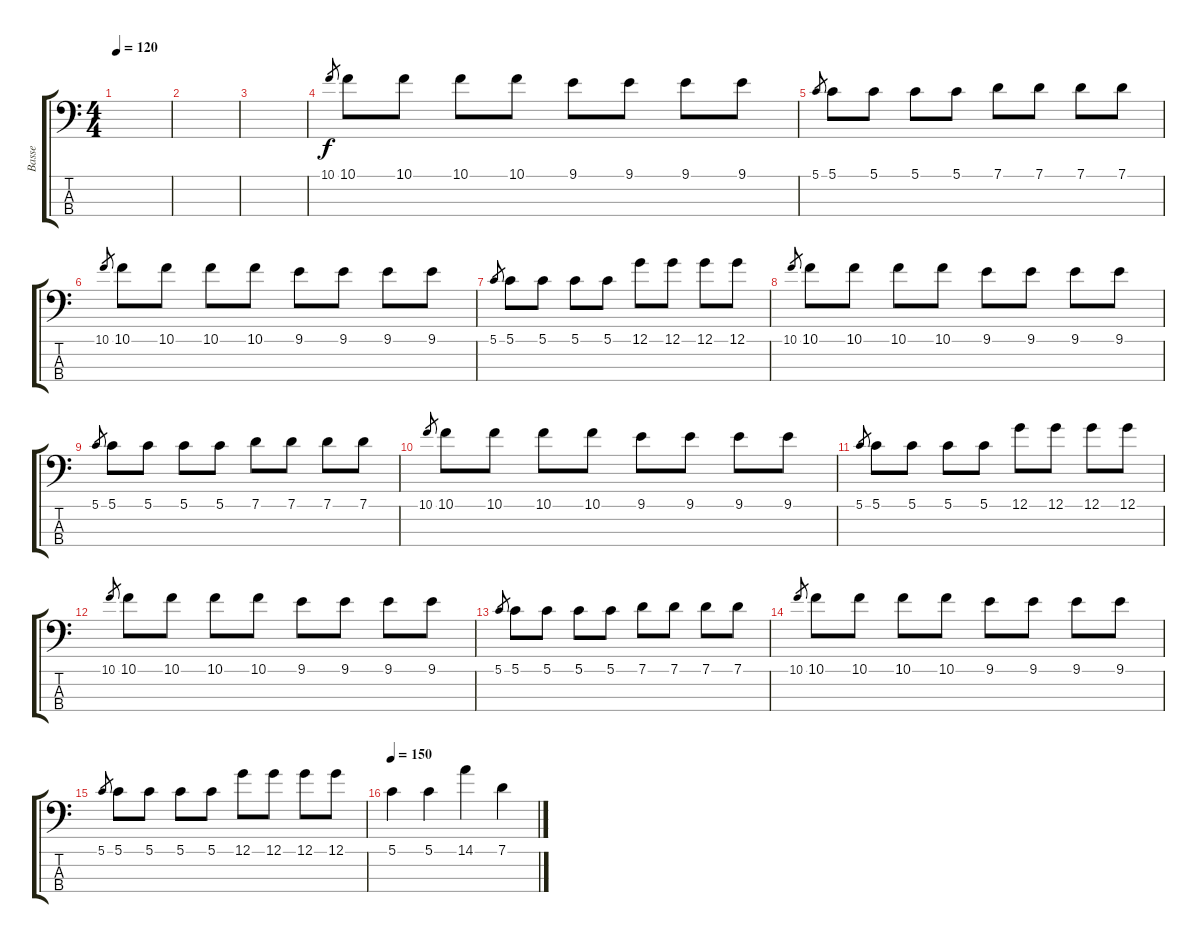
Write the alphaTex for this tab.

\track ("Basse" "Basse") {instrument electricbassfinger}
\staff {score tabs}
\tuning (G2 D2 A1 E1) {hide}
\ts (4 4)
\tempo 120
\clef f4
\ks c
|
|
|
10.1.8{gr} 10.1.8 10.1.8 10.1.8 10.1.8 9.1.8 9.1.8 9.1.8 9.1.8 |
5.1.8{gr} 5.1.8 5.1.8 5.1.8 5.1.8 7.1.8 7.1.8 7.1.8 7.1.8 |
10.1.8{gr} 10.1.8 10.1.8 10.1.8 10.1.8 9.1.8 9.1.8 9.1.8 9.1.8 |
5.1.8{gr} 5.1.8 5.1.8 5.1.8 5.1.8 12.1.8 12.1.8 12.1.8 12.1.8 |
10.1.8{gr} 10.1.8 10.1.8 10.1.8 10.1.8 9.1.8 9.1.8 9.1.8 9.1.8 |
5.1.8{gr} 5.1.8 5.1.8 5.1.8 5.1.8 7.1.8 7.1.8 7.1.8 7.1.8 |
10.1.8{gr} 10.1.8 10.1.8 10.1.8 10.1.8 9.1.8 9.1.8 9.1.8 9.1.8 |
5.1.8{gr} 5.1.8 5.1.8 5.1.8 5.1.8 12.1.8 12.1.8 12.1.8 12.1.8 |
10.1.8{gr} 10.1.8 10.1.8 10.1.8 10.1.8 9.1.8 9.1.8 9.1.8 9.1.8 |
5.1.8{gr} 5.1.8 5.1.8 5.1.8 5.1.8 7.1.8 7.1.8 7.1.8 7.1.8 |
10.1.8{gr} 10.1.8 10.1.8 10.1.8 10.1.8 9.1.8 9.1.8 9.1.8 9.1.8 |
5.1.8{gr} 5.1.8 5.1.8 5.1.8 5.1.8 12.1.8 12.1.8 12.1.8 12.1.8 |
\tempo 150
5.1.4{dy f} 5.1.4 14.1.4 7.1.4
